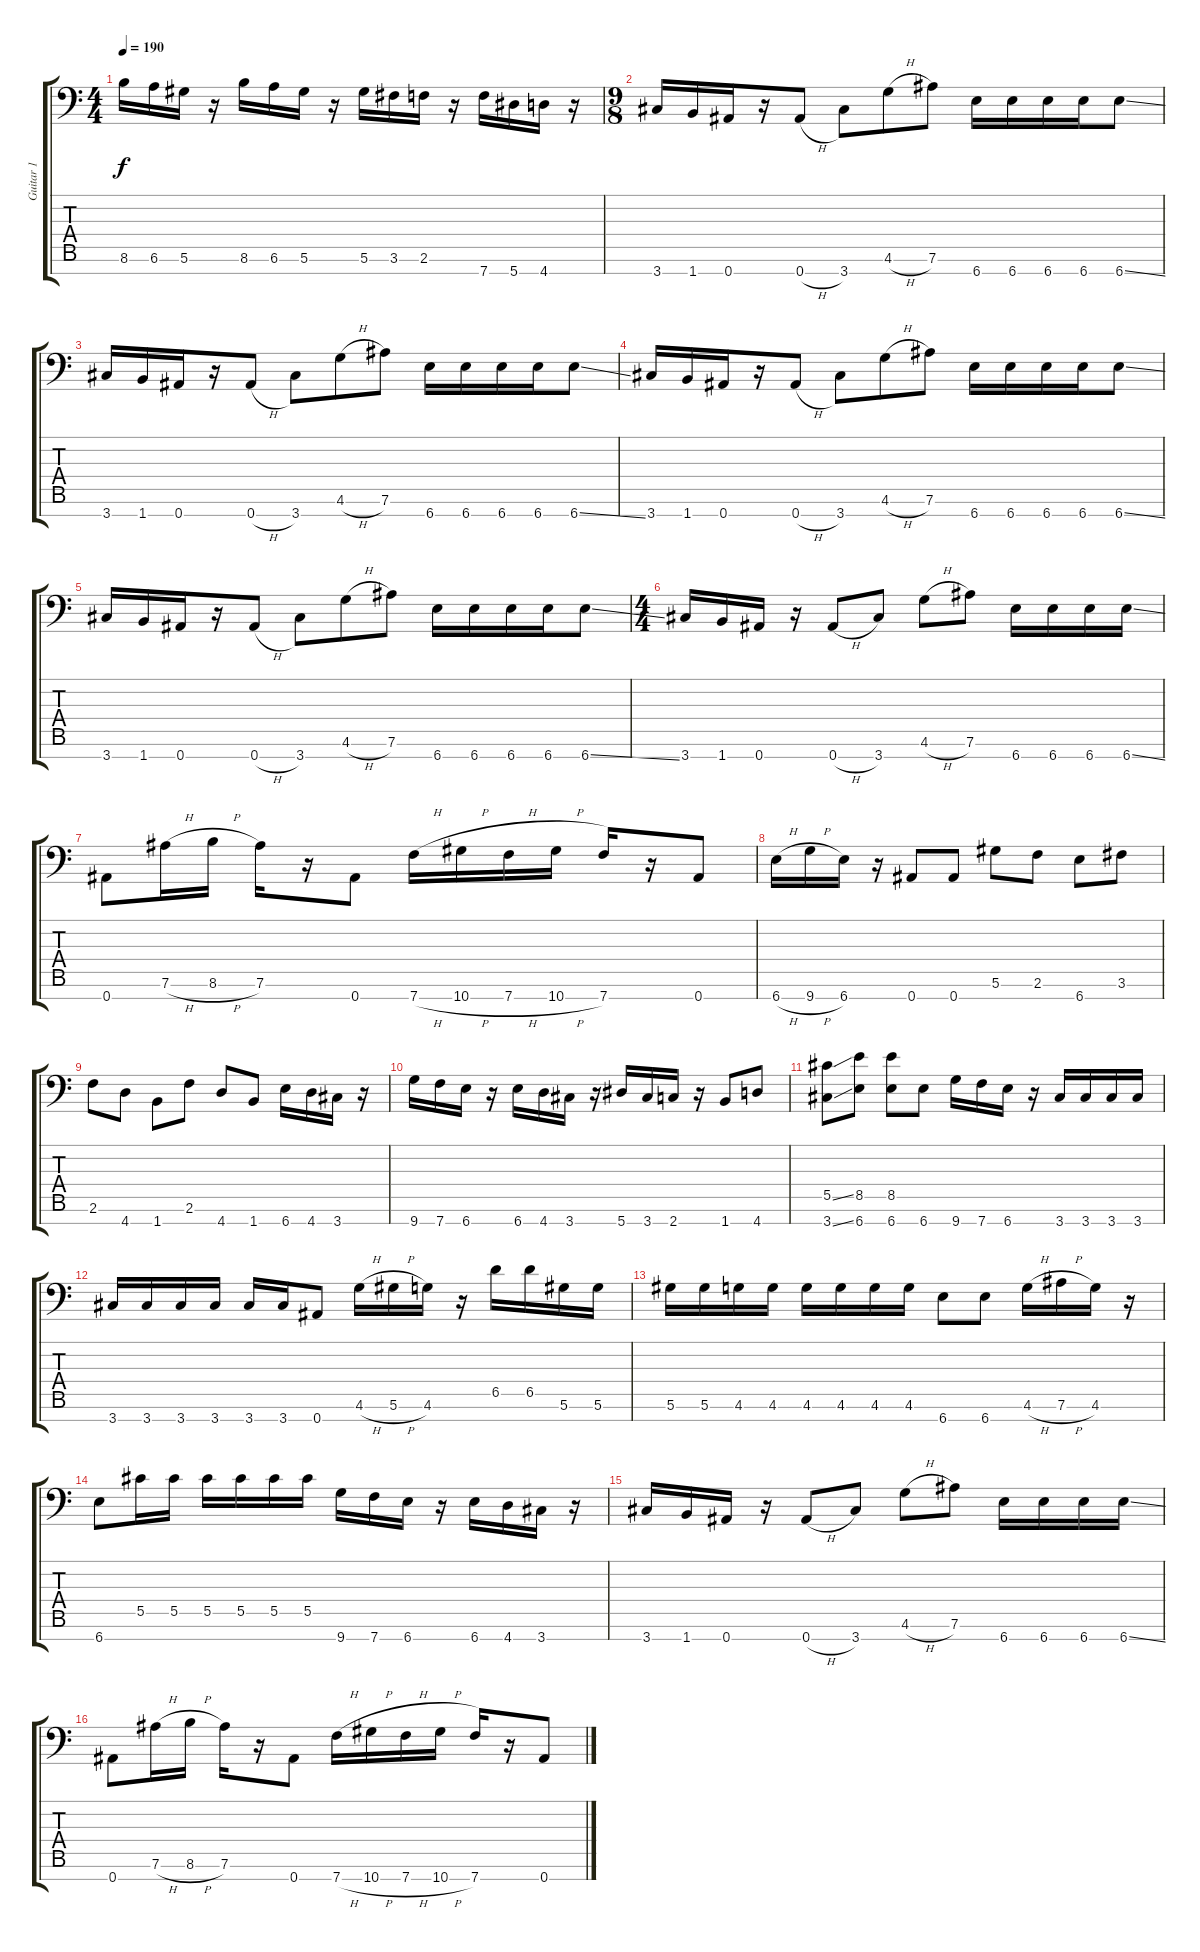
\track ("Guitar 1" "Guitar 1") {instrument distortionguitar}
\staff {score tabs}
\tuning (Eb4 Bb3 Gb3 Db3 Ab2 Eb2 Bb1) {hide}
\ts (4 4)
\tempo 190
\clef f4
\ks c
8.6.16{dy f} 6.6.16 5.6.16 r.16 8.6.16 6.6.16 5.6.16 r.16 5.6.16 3.6.16 2.6.16 r.16 7.7.16 5.7.16 4.7.16 r.16 |
\ts (9 8)
3.7.16 1.7.16 0.7.16 r.16 0.7{h}.8 3.7.8 4.6{h}.8 7.6.8 6.7.16 6.7.16 6.7.16 6.7.16 6.7{ss}.8 |
3.7.16 1.7.16 0.7.16 r.16 0.7{h}.8 3.7.8 4.6{h}.8 7.6.8 6.7.16 6.7.16 6.7.16 6.7.16 6.7{ss}.8 |
3.7.16 1.7.16 0.7.16 r.16 0.7{h}.8 3.7.8 4.6{h}.8 7.6.8 6.7.16 6.7.16 6.7.16 6.7.16 6.7{ss}.8 |
3.7.16 1.7.16 0.7.16 r.16 0.7{h}.8 3.7.8 4.6{h}.8 7.6.8 6.7.16 6.7.16 6.7.16 6.7.16 6.7{ss}.8 |
\ts (4 4)
3.7.16 1.7.16 0.7.16 r.16 0.7{h}.8 3.7.8 4.6{h}.8 7.6.8 6.7.16 6.7.16 6.7.16 6.7{ss}.16 |
0.7.8 7.6{h}.16 8.6{h}.16 7.6.16 r.16 0.7.8 7.7{h}.16 10.7{h}.16 7.7{h}.16 10.7{h}.16 7.7.16 r.16 0.7.8 |
6.7{h}.16 9.7{h}.16 6.7.16 r.16 0.7.8 0.7.8 5.6.8 2.6.8 6.7.8 3.6.8 |
2.6.8 4.7.8 1.7.8 2.6.8 4.7.8 1.7.8 6.7.16 4.7.16 3.7.16 r.16 |
9.7.16 7.7.16 6.7.16 r.16 6.7.16 4.7.16 3.7.16 r.16 5.7.16 3.7.16 2.7.16 r.16 1.7.8 4.7.8 |
(5.5{ss} 3.7{ss}).8 (8.5 6.7).8 (8.5 6.7).8 6.7.8 9.7.16 7.7.16 6.7.16 r.16 3.7.16 3.7.16 3.7.16 3.7.16 |
3.7.16 3.7.16 3.7.16 3.7.16 3.7.16 3.7.16 0.7.8 4.6{h}.16 5.6{h}.16 4.6.16 r.16 6.5.16 6.5.16 5.6.16 5.6.16 |
5.6.16 5.6.16 4.6.16 4.6.16 4.6.16 4.6.16 4.6.16 4.6.16 6.7.8 6.7.8 4.6{h}.16 7.6{h}.16 4.6.16 r.16 |
6.7.8 5.5.16 5.5.16 5.5.16 5.5.16 5.5.16 5.5.16 9.7.16 7.7.16 6.7.16 r.16 6.7.16 4.7.16 3.7.16 r.16 |
3.7.16 1.7.16 0.7.16 r.16 0.7{h}.8 3.7.8 4.6{h}.8 7.6.8 6.7.16 6.7.16 6.7.16 6.7{ss}.16 |
0.7.8 7.6{h}.16 8.6{h}.16 7.6.16 r.16 0.7.8 7.7{h}.16 10.7{h}.16 7.7{h}.16 10.7{h}.16 7.7.16 r.16 0.7.8
